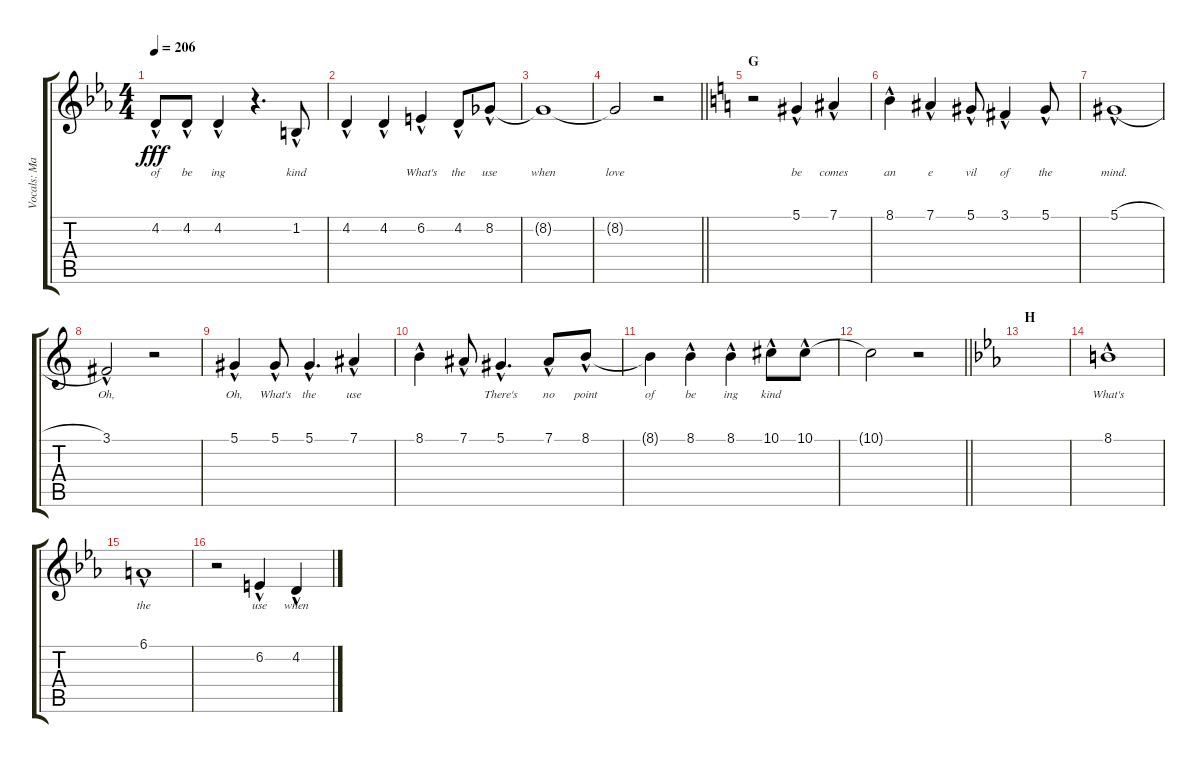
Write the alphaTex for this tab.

\track ("Vocals: Martin" "Vocals: Ma") {instrument lead2sawtooth}
\staff {score tabs}
\tuning (Eb4 Bb3 Gb3 Db3 Ab2 Eb2) {hide}
\ts (4 4)
\tempo 206
\clef g2
\ks eb
4.2{hac}.8{lyrics (0 "of") lyrics (1 "") lyrics (2 "") lyrics (3 "") lyrics (4 "") dy fff} 4.2{hac}.8{lyrics (0 "be") lyrics (1 "") lyrics (2 "") lyrics (3 "") lyrics (4 "")} 4.2{hac}.4{lyrics (0 "ing") lyrics (1 "") lyrics (2 "") lyrics (3 "") lyrics (4 "")} r.4{d} 1.2{hac}.8{lyrics (0 "kind") lyrics (1 "") lyrics (2 "") lyrics (3 "") lyrics (4 "")} |
4.2{hac}.4{lyrics (0 "") lyrics (1 "") lyrics (2 "") lyrics (3 "") lyrics (4 "")} 4.2{hac}.4{lyrics (0 "") lyrics (1 "") lyrics (2 "") lyrics (3 "") lyrics (4 "")} 6.2{hac}.4{lyrics (0 "What's") lyrics (1 "") lyrics (2 "") lyrics (3 "") lyrics (4 "")} 4.2{hac}.8{lyrics (0 "the") lyrics (1 "") lyrics (2 "") lyrics (3 "") lyrics (4 "")} 8.2{hac}.8{lyrics (0 "use") lyrics (1 "") lyrics (2 "") lyrics (3 "") lyrics (4 "")} |
8.2{t}.1{lyrics (0 "when") lyrics (1 "") lyrics (2 "") lyrics (3 "") lyrics (4 "")} |
\barLineRight lightlight
8.2{t}.2{lyrics (0 "love") lyrics (1 "") lyrics (2 "") lyrics (3 "") lyrics (4 "")} r.2 |
\section ("" "G")
\ks c
r.2 5.1{hac}.4{lyrics (0 "be") lyrics (1 "") lyrics (2 "") lyrics (3 "") lyrics (4 "")} 7.1{hac}.4{lyrics (0 "comes") lyrics (1 "") lyrics (2 "") lyrics (3 "") lyrics (4 "")} |
8.1{hac}.4{lyrics (0 "an") lyrics (1 "") lyrics (2 "") lyrics (3 "") lyrics (4 "")} 7.1{hac}.4{lyrics (0 "e") lyrics (1 "") lyrics (2 "") lyrics (3 "") lyrics (4 "")} 5.1{hac}.8{lyrics (0 "vil") lyrics (1 "") lyrics (2 "") lyrics (3 "") lyrics (4 "")} 3.1{hac}.4{lyrics (0 "of") lyrics (1 "") lyrics (2 "") lyrics (3 "") lyrics (4 "")} 5.1{hac}.8{lyrics (0 "the") lyrics (1 "") lyrics (2 "") lyrics (3 "") lyrics (4 "")} |
5.1{h hac}.1{lyrics (0 "mind.") lyrics (1 "") lyrics (2 "") lyrics (3 "") lyrics (4 "")} |
3.1{hac}.2{lyrics (0 "Oh,") lyrics (1 "") lyrics (2 "") lyrics (3 "") lyrics (4 "")} r.2 |
5.1{hac}.4{lyrics (0 "Oh,") lyrics (1 "") lyrics (2 "") lyrics (3 "") lyrics (4 "")} 5.1{hac}.8{lyrics (0 "What's") lyrics (1 "") lyrics (2 "") lyrics (3 "") lyrics (4 "")} 5.1{hac}.4{d lyrics (0 "the") lyrics (1 "") lyrics (2 "") lyrics (3 "") lyrics (4 "")} 7.1{hac}.4{lyrics (0 "use") lyrics (1 "") lyrics (2 "") lyrics (3 "") lyrics (4 "")} |
8.1{hac}.4{lyrics (0 "") lyrics (1 "") lyrics (2 "") lyrics (3 "") lyrics (4 "")} 7.1{hac}.8{lyrics (0 "") lyrics (1 "") lyrics (2 "") lyrics (3 "") lyrics (4 "")} 5.1{hac}.4{d lyrics (0 "There's") lyrics (1 "") lyrics (2 "") lyrics (3 "") lyrics (4 "")} 7.1{hac}.8{lyrics (0 "no") lyrics (1 "") lyrics (2 "") lyrics (3 "") lyrics (4 "")} 8.1{hac}.8{lyrics (0 "point") lyrics (1 "") lyrics (2 "") lyrics (3 "") lyrics (4 "")} |
8.1{t}.4{lyrics (0 "of") lyrics (1 "") lyrics (2 "") lyrics (3 "") lyrics (4 "")} 8.1{hac}.4{lyrics (0 "be") lyrics (1 "") lyrics (2 "") lyrics (3 "") lyrics (4 "")} 8.1{hac}.4{lyrics (0 "ing") lyrics (1 "") lyrics (2 "") lyrics (3 "") lyrics (4 "")} 10.1{hac}.8{lyrics (0 "kind") lyrics (1 "") lyrics (2 "") lyrics (3 "") lyrics (4 "")} 10.1{hac}.8{lyrics (0 "") lyrics (1 "") lyrics (2 "") lyrics (3 "") lyrics (4 "")} |
\barLineRight lightlight
10.1{t}.2{lyrics (0 "") lyrics (1 "") lyrics (2 "") lyrics (3 "") lyrics (4 "")} r.2 |
\section ("" "H")
\ks eb
|
8.1{hac}.1{lyrics (0 "What's") lyrics (1 "") lyrics (2 "") lyrics (3 "") lyrics (4 "")} |
6.1{hac}.1{lyrics (0 "the") lyrics (1 "") lyrics (2 "") lyrics (3 "") lyrics (4 "")} |
r.2 6.2{hac}.4{lyrics (0 "use") lyrics (1 "") lyrics (2 "") lyrics (3 "") lyrics (4 "")} 4.2{hac}.4{lyrics (0 "when") lyrics (1 "") lyrics (2 "") lyrics (3 "") lyrics (4 "")}
